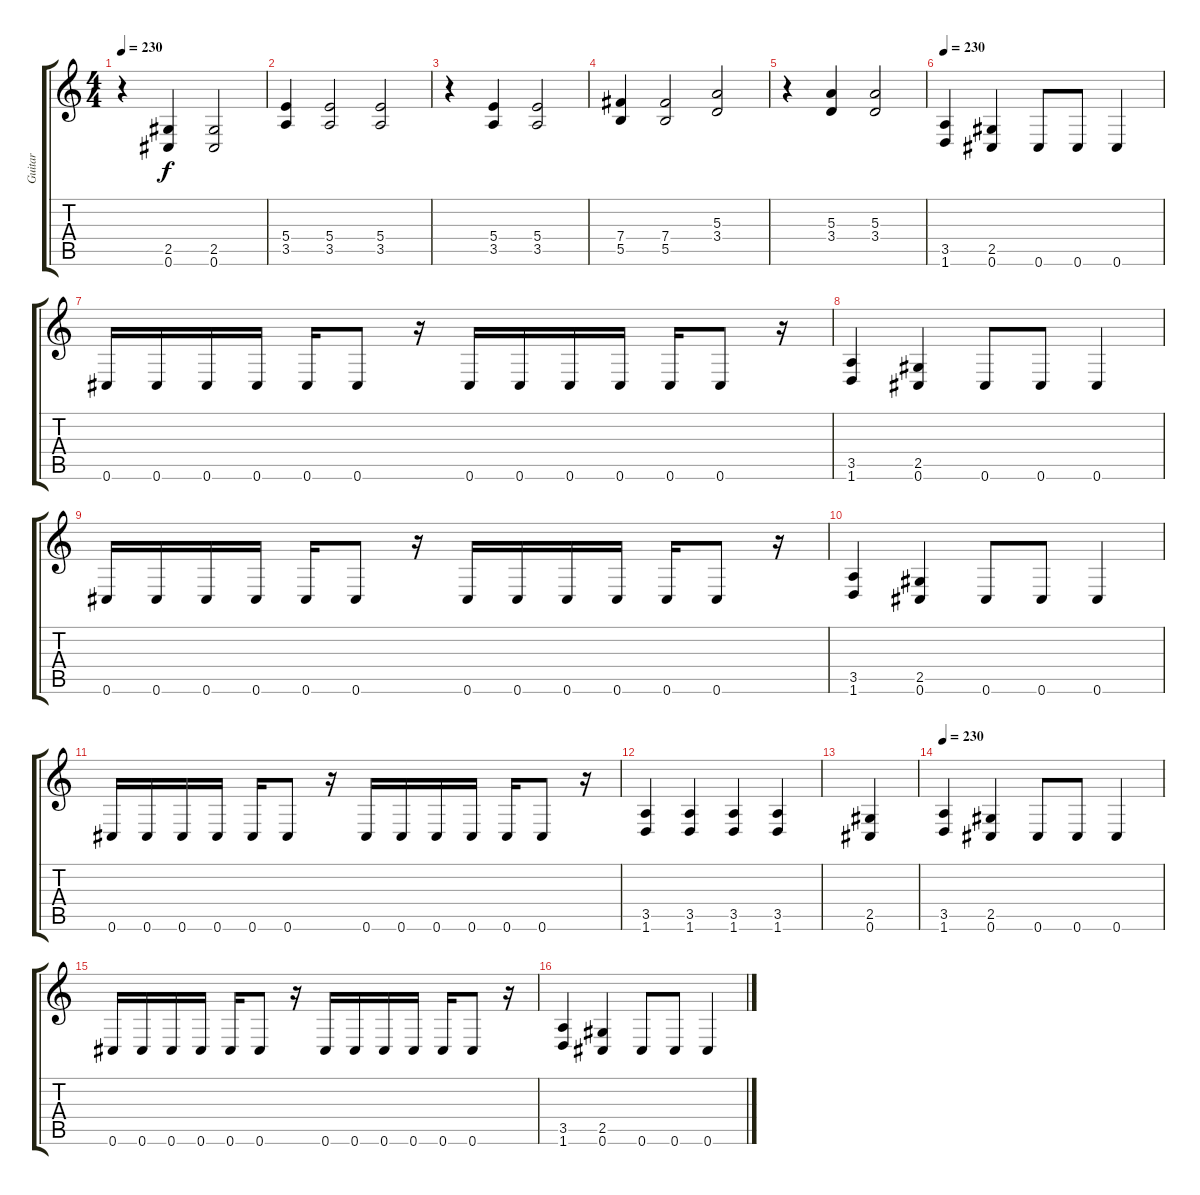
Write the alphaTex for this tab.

\track ("Guitar" "Guitar") {instrument distortionguitar}
\staff {score tabs}
\tuning (Db4 Ab3 E3 B2 Gb2 Db2) {hide}
\ts (4 4)
\tempo 230
\clef g2
\ks c
r.4{dy f} (2.5 0.6).4 (2.5 0.6).2 |
(5.4 3.5).4 (5.4 3.5).2 (5.4 3.5).2 |
r.4 (5.4 3.5).4 (5.4 3.5).2 |
(7.4 5.5).4 (7.4 5.5).2 (5.3 3.4).2 |
r.4 (5.3 3.4).4 (5.3 3.4).2 |
\tempo 230
(3.5 1.6).4 (2.5 0.6).4 0.6.8 0.6.8 0.6.4 |
0.6.16 0.6.16 0.6.16 0.6.16 0.6.16 0.6.8 r.16 0.6.16 0.6.16 0.6.16 0.6.16 0.6.16 0.6.8 r.16 |
(3.5 1.6).4 (2.5 0.6).4 0.6.8 0.6.8 0.6.4 |
0.6.16 0.6.16 0.6.16 0.6.16 0.6.16 0.6.8 r.16 0.6.16 0.6.16 0.6.16 0.6.16 0.6.16 0.6.8 r.16 |
(3.5 1.6).4 (2.5 0.6).4 0.6.8 0.6.8 0.6.4 |
0.6.16 0.6.16 0.6.16 0.6.16 0.6.16 0.6.8 r.16 0.6.16 0.6.16 0.6.16 0.6.16 0.6.16 0.6.8 r.16 |
(3.5 1.6).4 (3.5 1.6).4 (3.5 1.6).4 (3.5 1.6).4 |
(2.5 0.6).4 |
\tempo 230
(3.5 1.6).4 (2.5 0.6).4 0.6.8 0.6.8 0.6.4 |
0.6.16 0.6.16 0.6.16 0.6.16 0.6.16 0.6.8 r.16 0.6.16 0.6.16 0.6.16 0.6.16 0.6.16 0.6.8 r.16 |
(3.5 1.6).4 (2.5 0.6).4 0.6.8 0.6.8 0.6.4
